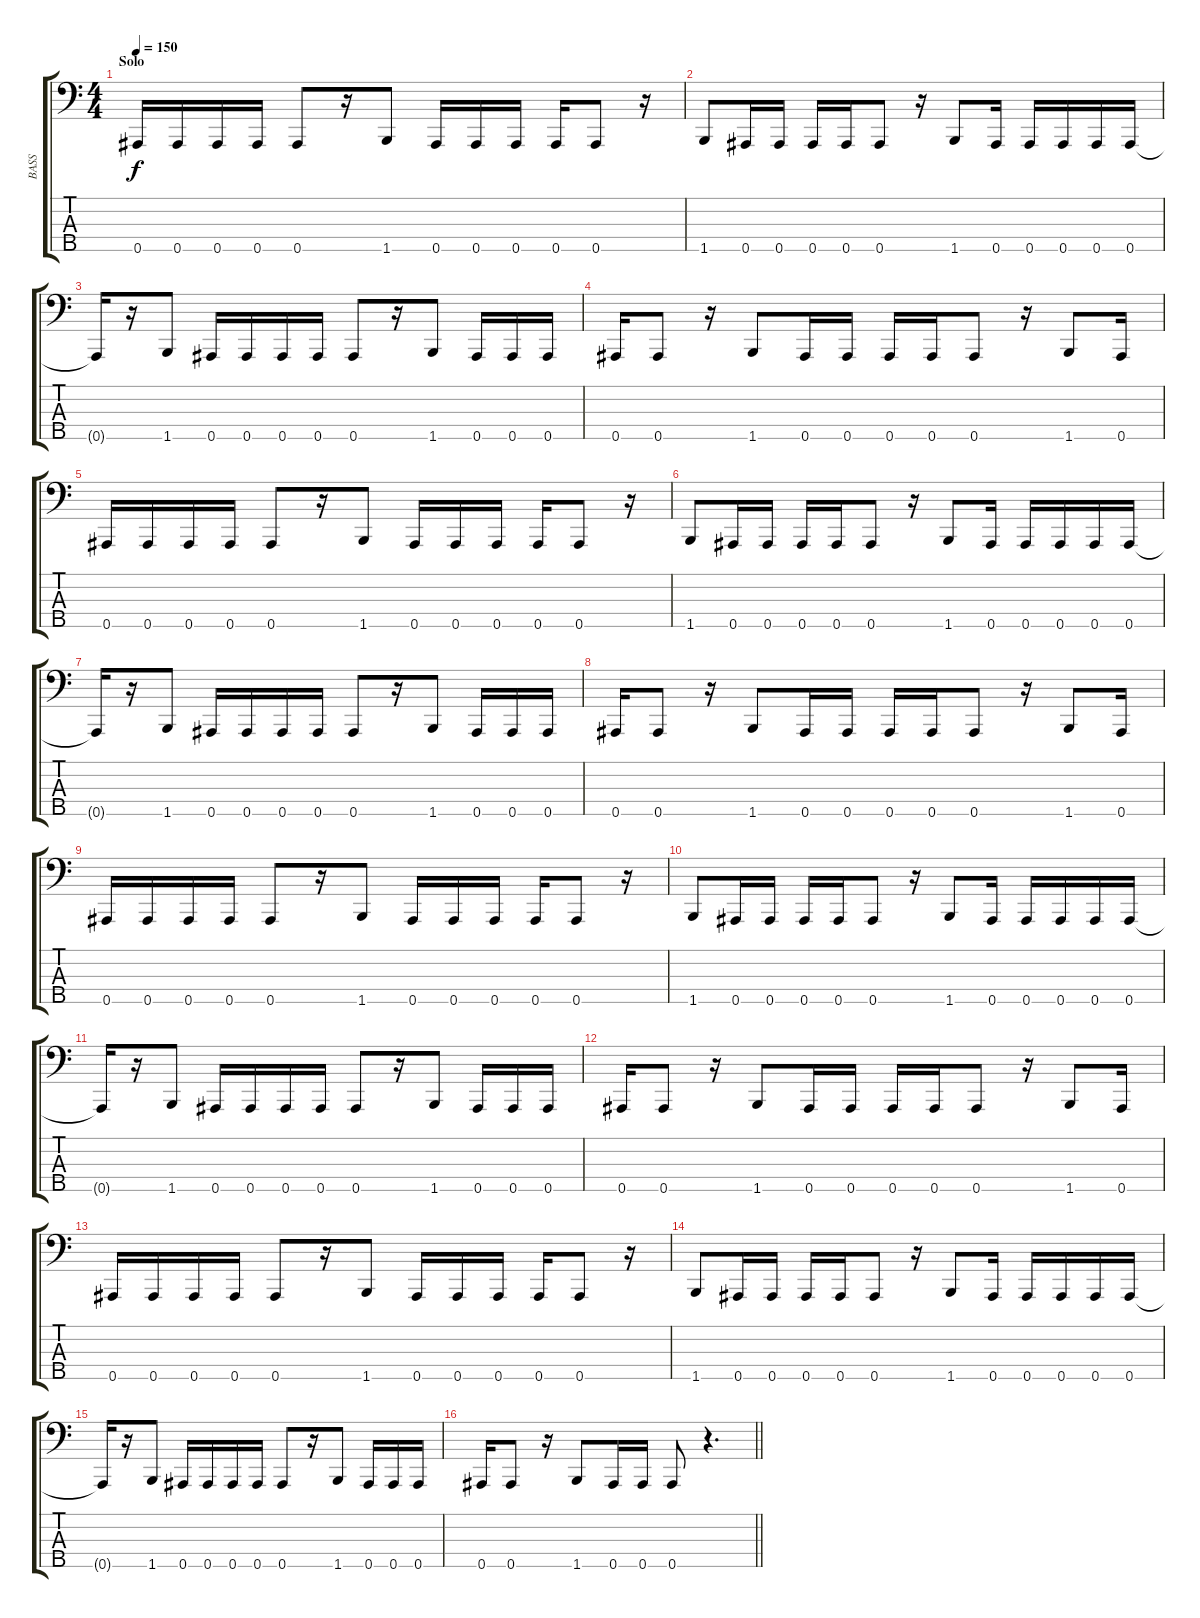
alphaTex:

\track ("BASS" "BASS") {instrument electricbasspick}
\staff {score tabs}
\tuning (Gb2 Db2 Ab1 Eb1 Bb0) {hide}
\ts (4 4)
\section ("" "Solo")
\tempo 150
\clef f4
\ks c
0.5.16{dy f} 0.5.16 0.5.16 0.5.16 0.5.8 r.16 1.5.8 0.5.16 0.5.16 0.5.16 0.5.16 0.5.8 r.16 |
1.5.8 0.5.16 0.5.16 0.5.16 0.5.16 0.5.8 r.16 1.5.8 0.5.16 0.5.16 0.5.16 0.5.16 0.5.16 |
0.5{t}.16 r.16 1.5.8 0.5.16 0.5.16 0.5.16 0.5.16 0.5.8 r.16 1.5.8 0.5.16 0.5.16 0.5.16 |
0.5.16 0.5.8 r.16 1.5.8 0.5.16 0.5.16 0.5.16 0.5.16 0.5.8 r.16 1.5.8 0.5.16 |
0.5.16 0.5.16 0.5.16 0.5.16 0.5.8 r.16 1.5.8 0.5.16 0.5.16 0.5.16 0.5.16 0.5.8 r.16 |
1.5.8 0.5.16 0.5.16 0.5.16 0.5.16 0.5.8 r.16 1.5.8 0.5.16 0.5.16 0.5.16 0.5.16 0.5.16 |
0.5{t}.16 r.16 1.5.8 0.5.16 0.5.16 0.5.16 0.5.16 0.5.8 r.16 1.5.8 0.5.16 0.5.16 0.5.16 |
0.5.16 0.5.8 r.16 1.5.8 0.5.16 0.5.16 0.5.16 0.5.16 0.5.8 r.16 1.5.8 0.5.16 |
0.5.16 0.5.16 0.5.16 0.5.16 0.5.8 r.16 1.5.8 0.5.16 0.5.16 0.5.16 0.5.16 0.5.8 r.16 |
1.5.8 0.5.16 0.5.16 0.5.16 0.5.16 0.5.8 r.16 1.5.8 0.5.16 0.5.16 0.5.16 0.5.16 0.5.16 |
0.5{t}.16 r.16 1.5.8 0.5.16 0.5.16 0.5.16 0.5.16 0.5.8 r.16 1.5.8 0.5.16 0.5.16 0.5.16 |
0.5.16 0.5.8 r.16 1.5.8 0.5.16 0.5.16 0.5.16 0.5.16 0.5.8 r.16 1.5.8 0.5.16 |
0.5.16 0.5.16 0.5.16 0.5.16 0.5.8 r.16 1.5.8 0.5.16 0.5.16 0.5.16 0.5.16 0.5.8 r.16 |
1.5.8 0.5.16 0.5.16 0.5.16 0.5.16 0.5.8 r.16 1.5.8 0.5.16 0.5.16 0.5.16 0.5.16 0.5.16 |
0.5{t}.16 r.16 1.5.8 0.5.16 0.5.16 0.5.16 0.5.16 0.5.8 r.16 1.5.8 0.5.16 0.5.16 0.5.16 |
\barLineRight lightlight
0.5.16 0.5.8 r.16 1.5.8 0.5.16 0.5.16 0.5.8 r.4{d}
